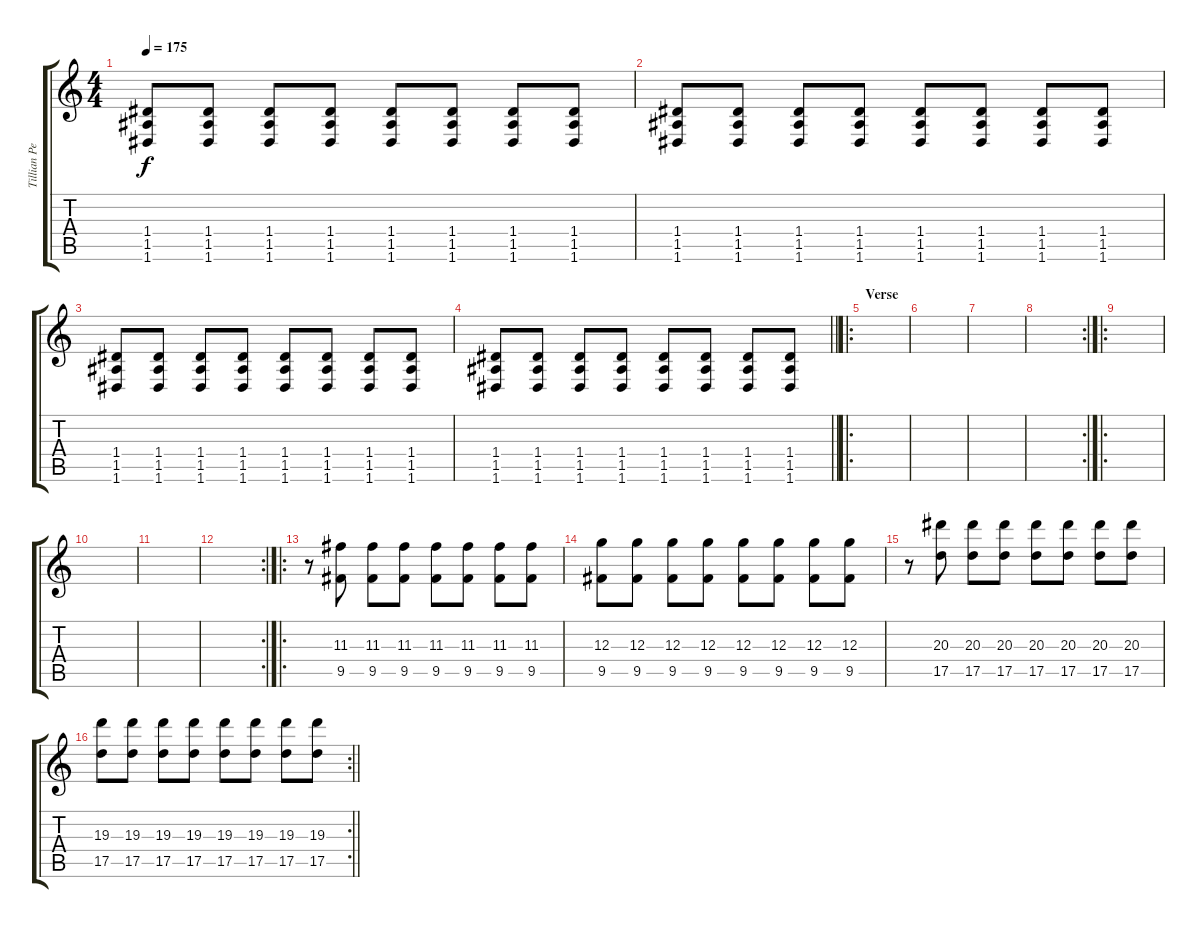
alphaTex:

\track ("Tillian Pearson - Guitar" "Tillian Pe") {instrument overdrivenguitar}
\staff {score tabs}
\tuning (E4 B3 G3 D3 A2 D2) {hide}
\ts (4 4)
\tempo 175
\clef g2
\ks c
(1.4 1.5 1.6).8{dy f} (1.4 1.5 1.6).8 (1.4 1.5 1.6).8 (1.4 1.5 1.6).8 (1.4 1.5 1.6).8 (1.4 1.5 1.6).8 (1.4 1.5 1.6).8 (1.4 1.5 1.6).8 |
(1.4 1.5 1.6).8 (1.4 1.5 1.6).8 (1.4 1.5 1.6).8 (1.4 1.5 1.6).8 (1.4 1.5 1.6).8 (1.4 1.5 1.6).8 (1.4 1.5 1.6).8 (1.4 1.5 1.6).8 |
(1.4 1.5 1.6).8 (1.4 1.5 1.6).8 (1.4 1.5 1.6).8 (1.4 1.5 1.6).8 (1.4 1.5 1.6).8 (1.4 1.5 1.6).8 (1.4 1.5 1.6).8 (1.4 1.5 1.6).8 |
\barLineRight lightlight
(1.4 1.5 1.6).8 (1.4 1.5 1.6).8 (1.4 1.5 1.6).8 (1.4 1.5 1.6).8 (1.4 1.5 1.6).8 (1.4 1.5 1.6).8 (1.4 1.5 1.6).8 (1.4 1.5 1.6).8 |
\ro
\section ("" "Verse")
|
|
|
\rc 2
|
\ro
|
|
|
\rc 2
|
\ro
r.8 (11.3 9.5).8 (11.3 9.5).8 (11.3 9.5).8 (11.3 9.5).8 (11.3 9.5).8 (11.3 9.5).8 (11.3 9.5).8 |
(12.3 9.5).8 (12.3 9.5).8 (12.3 9.5).8 (12.3 9.5).8 (12.3 9.5).8 (12.3 9.5).8 (12.3 9.5).8 (12.3 9.5).8 |
r.8 (20.3 17.5).8 (20.3 17.5).8 (20.3 17.5).8 (20.3 17.5).8 (20.3 17.5).8 (20.3 17.5).8 (20.3 17.5).8 |
\rc 2
\barLineRight lightlight
(19.3 17.5).8 (19.3 17.5).8 (19.3 17.5).8 (19.3 17.5).8 (19.3 17.5).8 (19.3 17.5).8 (19.3 17.5).8 (19.3 17.5).8
